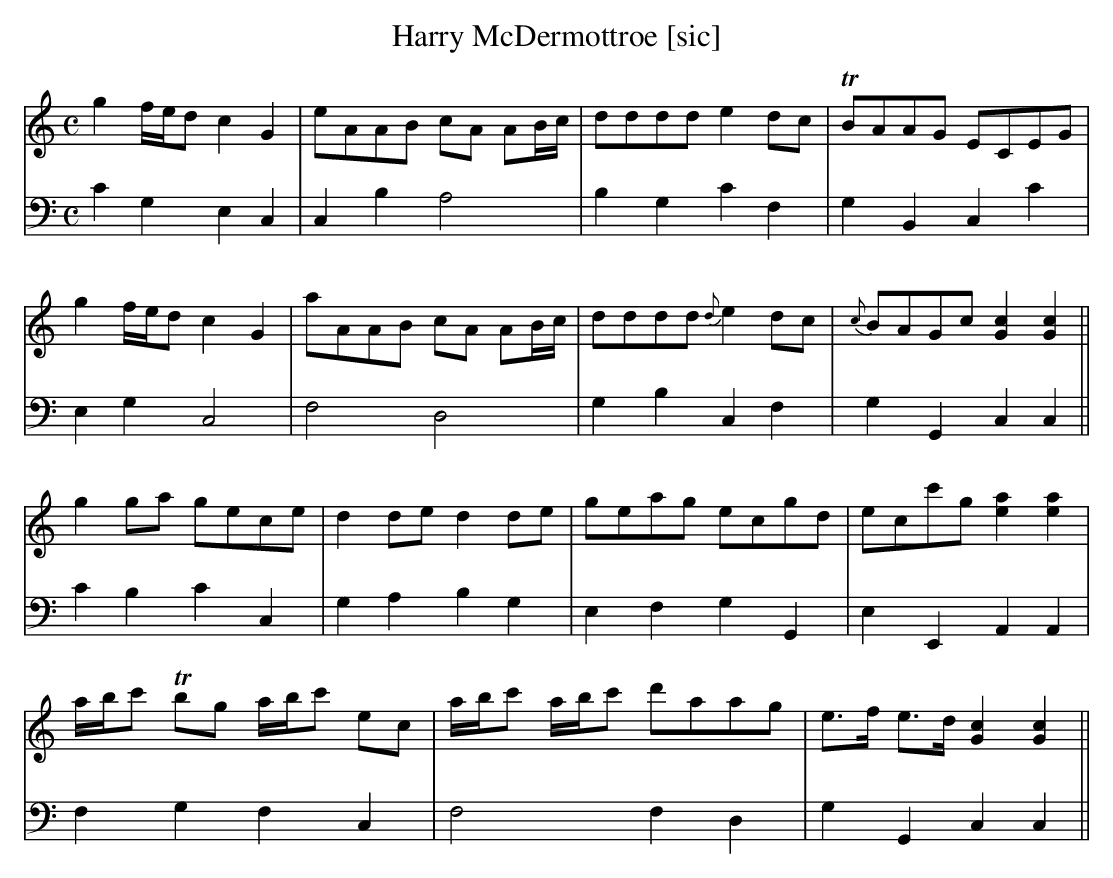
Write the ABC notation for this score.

X:1
T:Harry McDermottroe [sic]
M:C
L:1/8
K:C
V:1
g2 f/e/d c2G2|eAAB cA AB/c/|dddd e2dc|TBAAG ECEG|
g2 f/e/d c2G2|aAAB cA AB/c/|dddd {d}e2 dc|{c}BAGc [G2c2][G2c2]||
g2 ga gece|d2 de d2 de|geag ecgd|ecc'g [e2a2][e2a2]|
a/b/c' Tbg a/b/c' ec|a/b/c' a/b/c' d'aag|e>f e>d [G2c2][G2c2]||
V:2 clef = bass
C2G,2E,2C,2|C,2B,2A,4|B,2G,2C2F,2|G,2B,,2C,2C2|
E,2G,2C,4|F,4D,4|G,2B,2C,2F,2|G,2G,,2C,2C,2||
C2B,2C2C,2|G,2A,2B,2G,2|E,2F,2G,2G,,2|E,2E,,2A,,2A,,2|
F,2G,2F,2C,2|F,4 F,2D,2|G,2G,,2C,2C,2||
